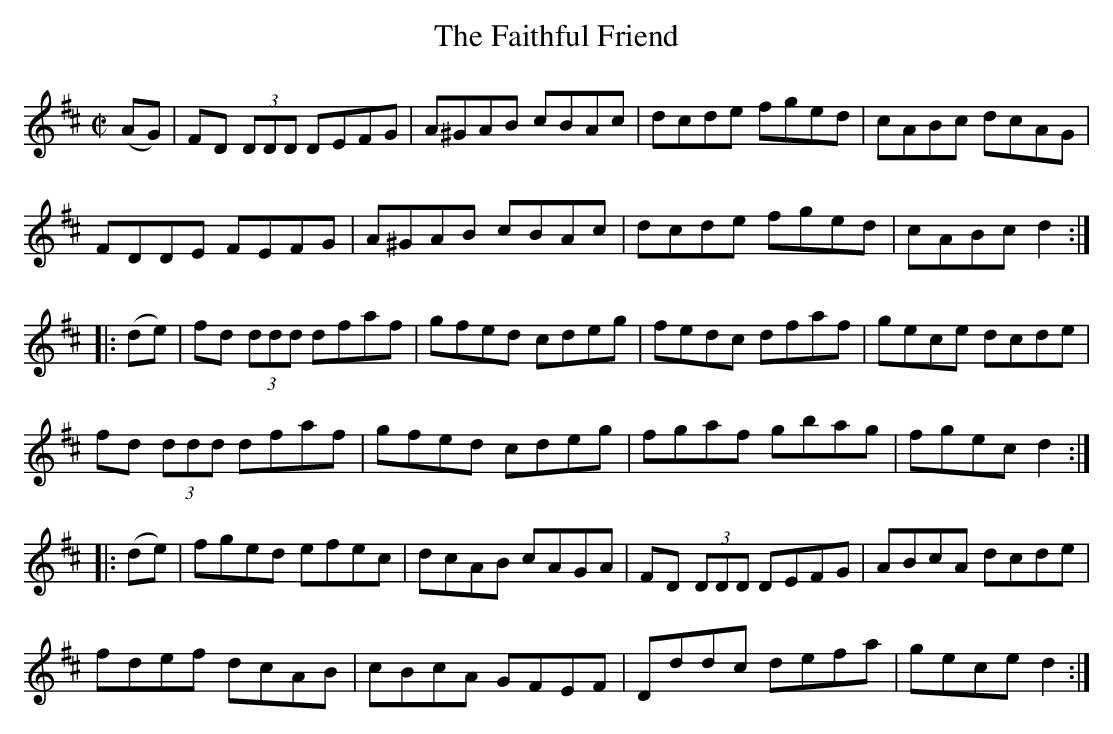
X:1
T: The Faithful Friend
M: C|
L: 1/8
K: D
   (AG) | FD (3DDD DEFG | A^GAB cBAc |    dcde  fged | cABc dcAG |
            FDDE   FEFG | A^GAB cBAc |    dcde  fged | cABc d2  :|
|: (de) | fd (3ddd dfaf | gfed  cdeg |    fedc  dfaf | gece dcde |
          fd (3ddd dfaf | gfed  cdeg |    fgaf  gbag | fgec d2  :|
|: (de) |   fged   efec | dcAB  cAGA | FD (3DDD DEFG | ABcA dcde |
            fdef   dcAB | cBcA  GFEF |    Dddc  defa | gece d2  :|
